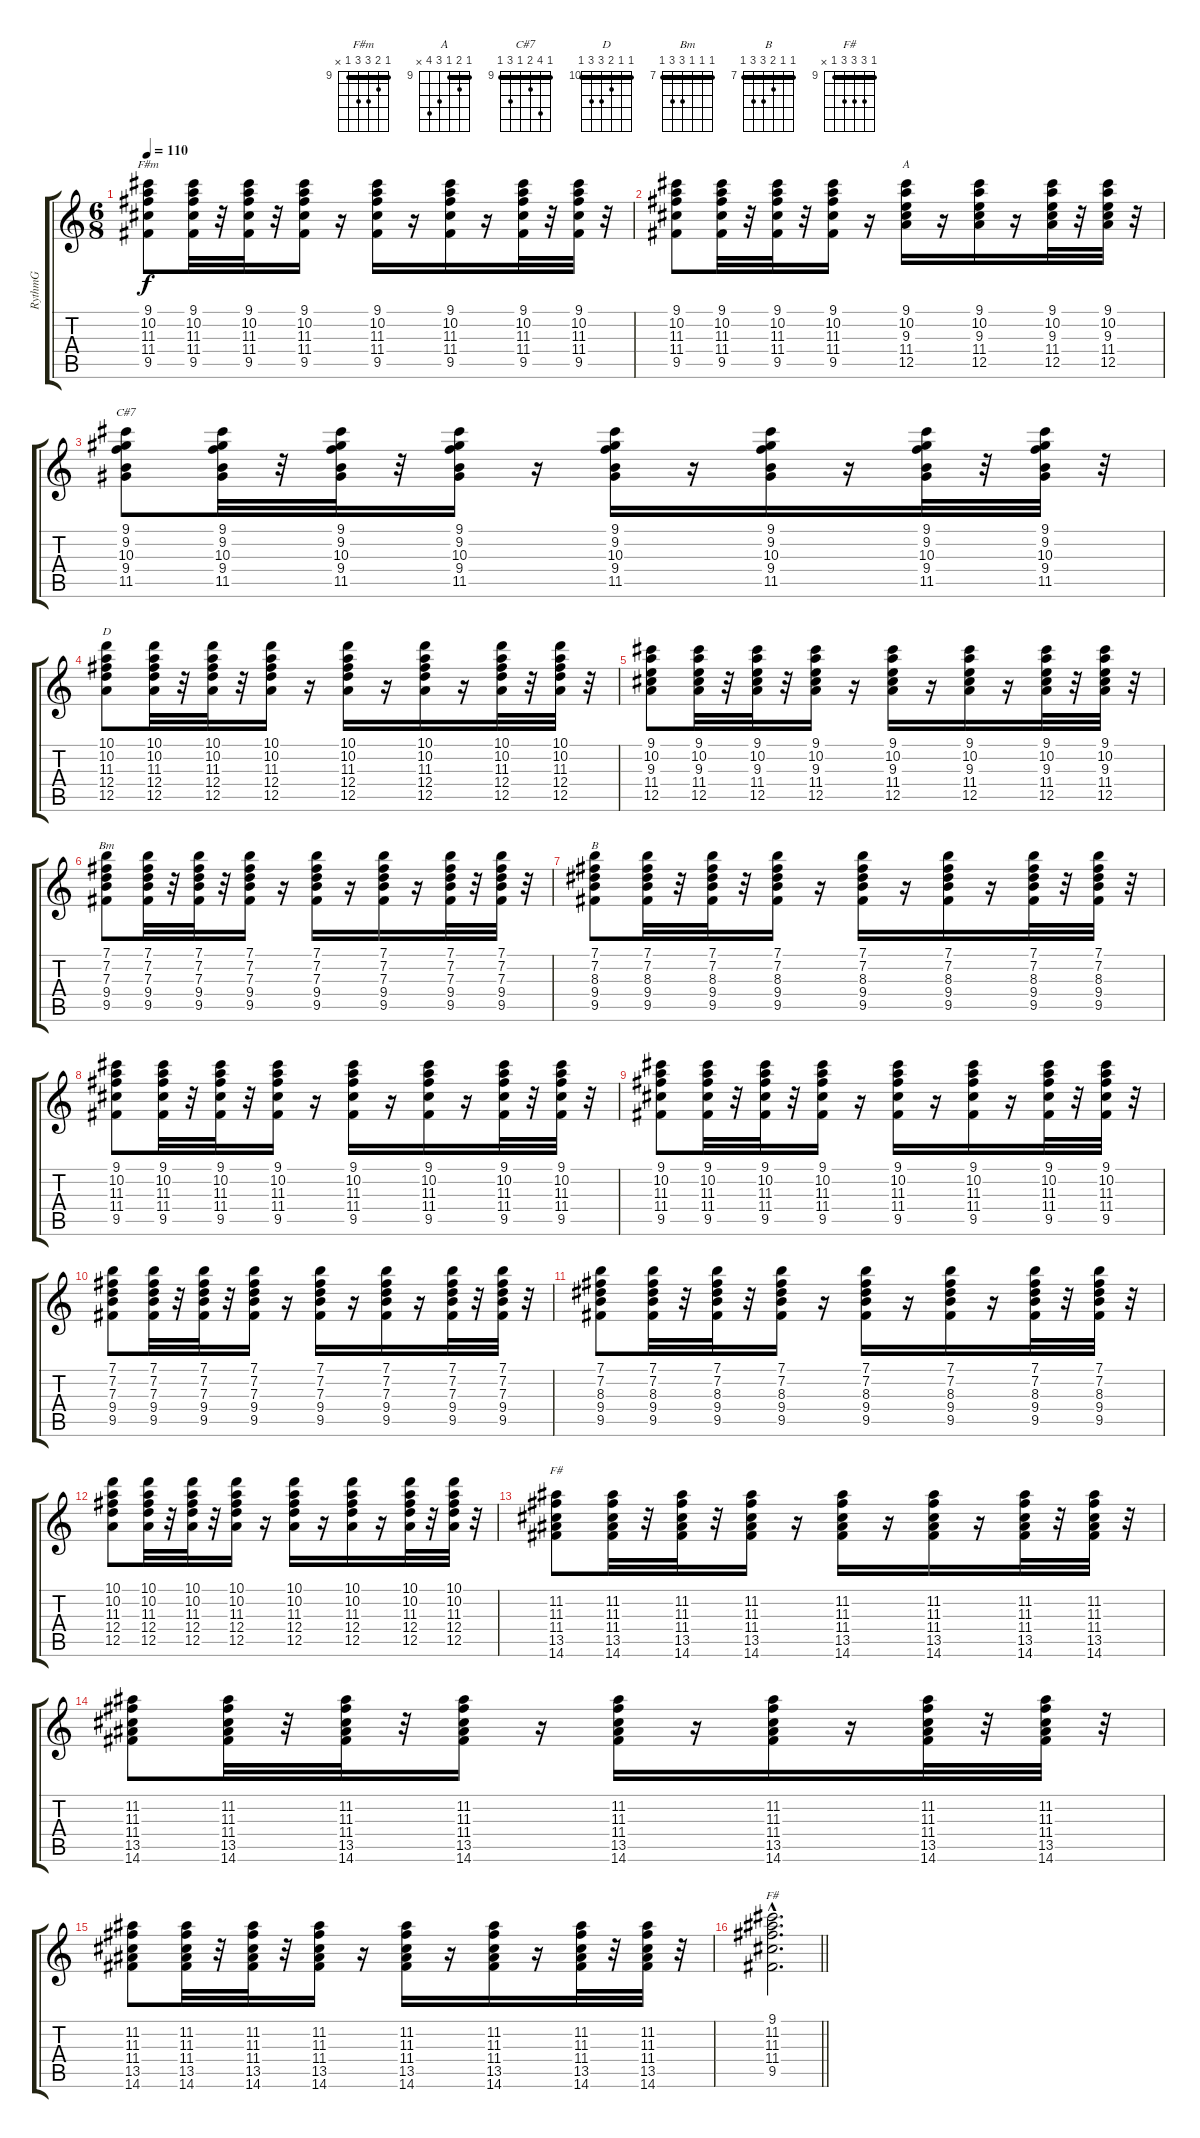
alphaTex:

\track ("RythmG" "RythmG") {instrument acousticguitarsteel}
\staff {score tabs}
\tuning (E4 B3 G3 D3 A2 E2) {hide}
\chord ("F#m" 9 10 11 11 9 x) {firstfret 9 barre 9}
\chord ("A" 9 10 9 11 12 x) {firstfret 9 barre 9}
\chord ("C#7" 9 12 10 9 11 9) {firstfret 9 barre 9}
\chord ("D" 10 10 11 12 12 10) {firstfret 10 barre 10}
\chord ("Bm" 7 7 7 9 9 7) {firstfret 7 barre 7}
\chord ("B" 7 7 8 9 9 7) {firstfret 7 barre 7}
\chord ("F#" x 11 11 11 13 14) {firstfret 11 barre 11}
\chord ("F#" 9 11 11 11 9 x) {firstfret 9 barre 9}
\ts (6 8)
\tempo 110
\clef g2
\ks c
(9.1 10.2 11.3 11.4 9.5).8{ch "F#m" dy f} (9.1 10.2 11.3 11.4 9.5).32 r.32 (9.1 10.2 11.3 11.4 9.5).32 r.32 (9.1 10.2 11.3 11.4 9.5).16 r.16 (9.1 10.2 11.3 11.4 9.5).16 r.16 (9.1 10.2 11.3 11.4 9.5).16 r.16 (9.1 10.2 11.3 11.4 9.5).32 r.32 (9.1 10.2 11.3 11.4 9.5).32 r.32 |
(9.1 10.2 11.3 11.4 9.5).8 (9.1 10.2 11.3 11.4 9.5).32 r.32 (9.1 10.2 11.3 11.4 9.5).32 r.32 (9.1 10.2 11.3 11.4 9.5).16 r.16 (9.1 10.2 9.3 11.4 12.5).16{ch "A"} r.16 (9.1 10.2 9.3 11.4 12.5).16 r.16 (9.1 10.2 9.3 11.4 12.5).32 r.32 (9.1 10.2 9.3 11.4 12.5).32 r.32 |
(9.1 9.2 10.3 9.4 11.5).8{ch "C#7"} (9.1 9.2 10.3 9.4 11.5).32 r.32 (9.1 9.2 10.3 9.4 11.5).32 r.32 (9.1 9.2 10.3 9.4 11.5).16 r.16 (9.1 9.2 10.3 9.4 11.5).16 r.16 (9.1 9.2 10.3 9.4 11.5).16 r.16 (9.1 9.2 10.3 9.4 11.5).32 r.32 (9.1 9.2 10.3 9.4 11.5).32 r.32 |
(10.1 10.2 11.3 12.4 12.5).8{ch "D"} (10.1 10.2 11.3 12.4 12.5).32 r.32 (10.1 10.2 11.3 12.4 12.5).32 r.32 (10.1 10.2 11.3 12.4 12.5).16 r.16 (10.1 10.2 11.3 12.4 12.5).16 r.16 (10.1 10.2 11.3 12.4 12.5).16 r.16 (10.1 10.2 11.3 12.4 12.5).32 r.32 (10.1 10.2 11.3 12.4 12.5).32 r.32 |
(9.1 10.2 9.3 11.4 12.5).8 (9.1 10.2 9.3 11.4 12.5).32 r.32 (9.1 10.2 9.3 11.4 12.5).32 r.32 (9.1 10.2 9.3 11.4 12.5).16 r.16 (9.1 10.2 9.3 11.4 12.5).16 r.16 (9.1 10.2 9.3 11.4 12.5).16 r.16 (9.1 10.2 9.3 11.4 12.5).32 r.32 (9.1 10.2 9.3 11.4 12.5).32 r.32 |
(7.1 7.2 7.3 9.4 9.5).8{ch "Bm"} (7.1 7.2 7.3 9.4 9.5).32 r.32 (7.1 7.2 7.3 9.4 9.5).32 r.32 (7.1 7.2 7.3 9.4 9.5).16 r.16 (7.1 7.2 7.3 9.4 9.5).16 r.16 (7.1 7.2 7.3 9.4 9.5).16 r.16 (7.1 7.2 7.3 9.4 9.5).32 r.32 (7.1 7.2 7.3 9.4 9.5).32 r.32 |
(7.1 7.2 8.3 9.4 9.5).8{ch "B"} (7.1 7.2 8.3 9.4 9.5).32 r.32 (7.1 7.2 8.3 9.4 9.5).32 r.32 (7.1 7.2 8.3 9.4 9.5).16 r.16 (7.1 7.2 8.3 9.4 9.5).16 r.16 (7.1 7.2 8.3 9.4 9.5).16 r.16 (7.1 7.2 8.3 9.4 9.5).32 r.32 (7.1 7.2 8.3 9.4 9.5).32 r.32 |
(9.1 10.2 11.3 11.4 9.5).8 (9.1 10.2 11.3 11.4 9.5).32 r.32 (9.1 10.2 11.3 11.4 9.5).32 r.32 (9.1 10.2 11.3 11.4 9.5).16 r.16 (9.1 10.2 11.3 11.4 9.5).16 r.16 (9.1 10.2 11.3 11.4 9.5).16 r.16 (9.1 10.2 11.3 11.4 9.5).32 r.32 (9.1 10.2 11.3 11.4 9.5).32 r.32 |
(9.1 10.2 11.3 11.4 9.5).8 (9.1 10.2 11.3 11.4 9.5).32 r.32 (9.1 10.2 11.3 11.4 9.5).32 r.32 (9.1 10.2 11.3 11.4 9.5).16 r.16 (9.1 10.2 11.3 11.4 9.5).16 r.16 (9.1 10.2 11.3 11.4 9.5).16 r.16 (9.1 10.2 11.3 11.4 9.5).32 r.32 (9.1 10.2 11.3 11.4 9.5).32 r.32 |
(7.1 7.2 7.3 9.4 9.5).8 (7.1 7.2 7.3 9.4 9.5).32 r.32 (7.1 7.2 7.3 9.4 9.5).32 r.32 (7.1 7.2 7.3 9.4 9.5).16 r.16 (7.1 7.2 7.3 9.4 9.5).16 r.16 (7.1 7.2 7.3 9.4 9.5).16 r.16 (7.1 7.2 7.3 9.4 9.5).32 r.32 (7.1 7.2 7.3 9.4 9.5).32 r.32 |
(7.1 7.2 8.3 9.4 9.5).8 (7.1 7.2 8.3 9.4 9.5).32 r.32 (7.1 7.2 8.3 9.4 9.5).32 r.32 (7.1 7.2 8.3 9.4 9.5).16 r.16 (7.1 7.2 8.3 9.4 9.5).16 r.16 (7.1 7.2 8.3 9.4 9.5).16 r.16 (7.1 7.2 8.3 9.4 9.5).32 r.32 (7.1 7.2 8.3 9.4 9.5).32 r.32 |
(10.1 10.2 11.3 12.4 12.5).8 (10.1 10.2 11.3 12.4 12.5).32 r.32 (10.1 10.2 11.3 12.4 12.5).32 r.32 (10.1 10.2 11.3 12.4 12.5).16 r.16 (10.1 10.2 11.3 12.4 12.5).16 r.16 (10.1 10.2 11.3 12.4 12.5).16 r.16 (10.1 10.2 11.3 12.4 12.5).32 r.32 (10.1 10.2 11.3 12.4 12.5).32 r.32 |
(11.2 11.3 11.4 13.5 14.6).8{ch "F#"} (11.2 11.3 11.4 13.5 14.6).32 r.32 (11.2 11.3 11.4 13.5 14.6).32 r.32 (11.2 11.3 11.4 13.5 14.6).16 r.16 (11.2 11.3 11.4 13.5 14.6).16 r.16 (11.2 11.3 11.4 13.5 14.6).16 r.16 (11.2 11.3 11.4 13.5 14.6).32 r.32 (11.2 11.3 11.4 13.5 14.6).32 r.32 |
(11.2 11.3 11.4 13.5 14.6).8 (11.2 11.3 11.4 13.5 14.6).32 r.32 (11.2 11.3 11.4 13.5 14.6).32 r.32 (11.2 11.3 11.4 13.5 14.6).16 r.16 (11.2 11.3 11.4 13.5 14.6).16 r.16 (11.2 11.3 11.4 13.5 14.6).16 r.16 (11.2 11.3 11.4 13.5 14.6).32 r.32 (11.2 11.3 11.4 13.5 14.6).32 r.32 |
(11.2 11.3 11.4 13.5 14.6).8 (11.2 11.3 11.4 13.5 14.6).32 r.32 (11.2 11.3 11.4 13.5 14.6).32 r.32 (11.2 11.3 11.4 13.5 14.6).16 r.16 (11.2 11.3 11.4 13.5 14.6).16 r.16 (11.2 11.3 11.4 13.5 14.6).16 r.16 (11.2 11.3 11.4 13.5 14.6).32 r.32 (11.2 11.3 11.4 13.5 14.6).32 r.32 |
\barLineRight lightlight
(9.1{hac} 11.2{hac} 11.3{hac} 11.4{hac} 9.5{hac}).2{d ch "F#"}
